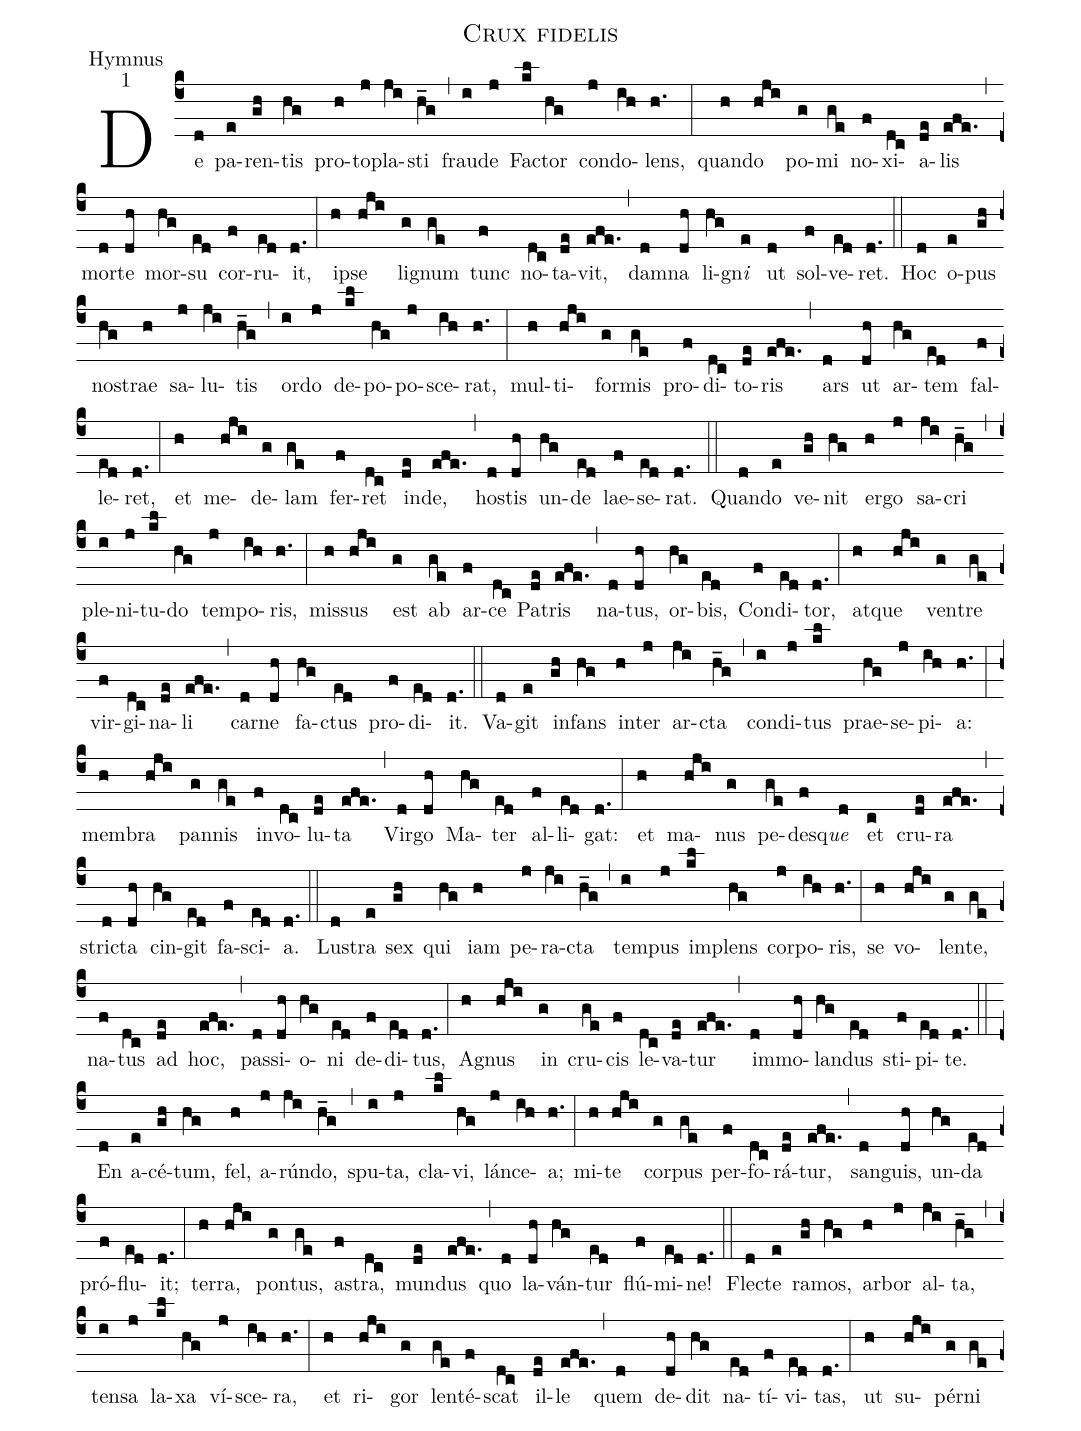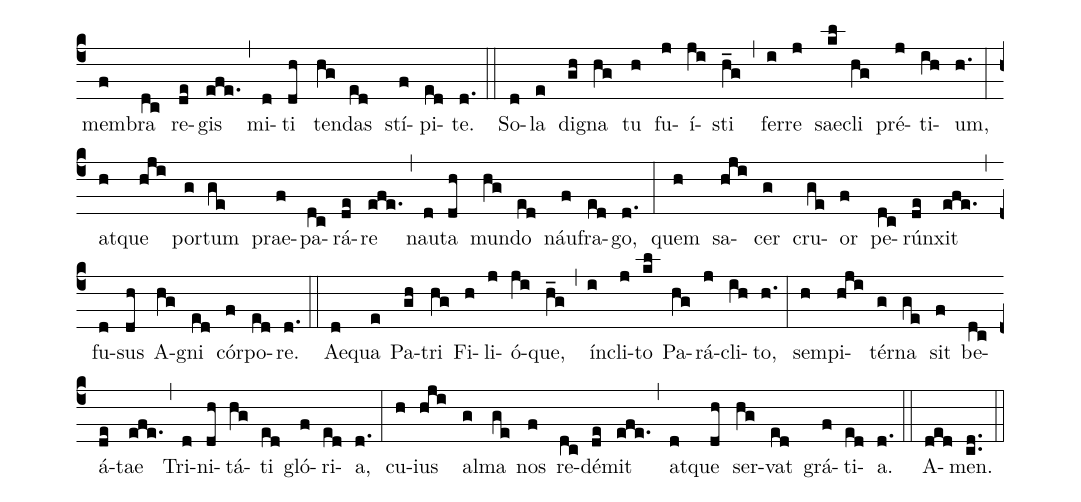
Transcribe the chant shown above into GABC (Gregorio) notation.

name:Crux fidelis;
office-part:Hymnus;
mode:1;
nabc-lines:1;
%%
(c4)De(d) pa(e)ren(gh)tis(hg) pro(h)to(j)pla(ji)sti(h_g) (,)
frau(i)de(j) Fa(kl)ctor(hg) con(j)do(ih)lens,(h.) (:)
quan(h)do(hji) po(g)mi(ge) no(f)xi(dc)a(de)lis(efe.) (,)
mor(d)te(dh) mor(hg)su(ed) cor(f)ru(ed)it,(d.) (:)
i(h)pse(hji) li(g)gnum(ge) tunc(f) no(dc)ta(de)vit,(efe.) (,)
dam(d)na(dh) li(hg)gn<i>i</i>(e) ut(d) sol(f)ve(ed)ret.(d.) (::)

Hoc(d) o(e)pus(gh) no(hg)strae(h) sa(j)lu(ji)tis(h_g) (,) or(i)do(j) de(kl)po(hg)po(j)sce(ih)rat,(h.) (:) mul(h)ti(hji)for(g)mis(ge) pro(f)di(dc)to(de)ris(efe.) (,) ars(d) ut(dh) ar(hg)tem(ed) fal(f)le(ed)ret,(d.) (:)
et(h) me(hji)de(g)lam(ge) fer(f)ret(dc) in(de)de,(efe.) (,) ho(d)stis(dh) un(hg)de(ed) lae(f)se(ed)rat.(d.) (::)

Quan(d)do(e) ve(gh)nit(hg) er(h)go(j) sa(ji)cri(h_g) (,) ple(i)ni(j)tu(kl)do(hg) tem(j)po(ih)ris,(h.) (:) mis(h)sus(hji) est(g) ab(ge) ar(f)ce(dc) Pa(de)tris(efe.) (,) na(d)tus,(dh) or(hg)bis,(ed) Con(f)di(ed)tor,(d.) (:)
at(h)que(hji) ven(g)tre(ge) vir(f)gi(dc)na(de)li(efe.) (,) car(d)ne(dh) fa(hg)ctus(ed) pro(f)di(ed)it.(d.) (::)

Va(d)git(e) in(gh)fans(hg) in(h)ter(j) ar(ji)cta(h_g) (,) con(i)di(j)tus(kl) prae(hg)se(j)pi(ih)a:(h.) (:) mem(h)bra(hji) pan(g)nis(ge) in(f)vo(dc)lu(de)ta(efe.) (,) Vir(d)go(dh) Ma(hg)ter(ed) al(f)li(ed)gat:(d.) (:)
et(h) ma(hji)nus(g) pe(ge)des(f)q<i>ue</i>(d) et(c) cru(de)ra(efe.) (,) stri(d)cta(dh) cin(hg)git(ed) fa(f)sci(ed)a.(d.) (::)

Lu(d)stra(e) sex(gh) qui(hg) iam(h) pe(j)ra(ji)cta(h_g) (,) tem(i)pus(j) im(kl)plens(hg) cor(j)po(ih)ris,(h.) (:) se(h) vo(hji)len(g)te,(ge) na(f)tus(dc) ad(de) hoc,(efe.) (,) pas(d)si(dh)o(hg)ni(ed) de(f)di(ed)tus,(d.) (:) A(h)gnus(hji) in(g) cru(ge)cis(f) le(dc)va(de)tur(efe.) (,) im(d)mo(dh)lan(hg)dus(ed) sti(f)pi(ed)te.(d.) (::)

En(d) a(e)cé(gh)tum,(hg) fel,(h) a(j)rún(ji)do,(h_g) (,)
spu(i)ta,(j) cla(kl)vi,(hg) lán(j)ce(ih)a;(h.) (:)
mi(h)te(hji) cor(g)pus(ge) per(f)fo(dc)rá(de)tur,(efe.) (,)
san(d)guis,(dh) un(hg)da(ed) pró(f)flu(ed)it;(d.) (:)
ter(h)ra,(hji) pon(g)tus,(ge) a(f)stra,(dc) mun(de)dus(efe.) (,)
quo(d) la(dh)ván(hg)tur(ed) flú(f)mi(ed)ne!(d.) (::)

Fle(d)cte(e) ra(gh)mos,(hg) ar(h)bor(j) al(ji)ta,(h_g) (,)
ten(i)sa(j) la(kl)xa(hg) ví(j)sce(ih)ra,(h.) (:)
et(h) ri(hji)gor(g) len(ge)té(f)scat(dc) il(de)le(efe.) (,)
quem(d) de(dh)dit(hg) na(ed)tí(f)vi(ed)tas,(d.) (:)
ut(h) su(hji)pér(g)ni(ge) mem(f)bra(dc) re(de)gis(efe.) (,)
mi(d)ti(dh) ten(hg)das(ed) stí(f)pi(ed)te.(d.) (::)

So(d)la(e) di(gh)gna(hg) tu(h) fu(j)í(ji)sti(h_g) (,)
fer(i)re(j) sae(kl)cli(hg) pré(j)ti(ih)um,(h.) (:)
at(h)que(hji) por(g)tum(ge) prae(f)pa(dc)rá(de)re(efe.) (,)
nau(d)ta(dh) mun(hg)do(ed) náu(f)fra(ed)go,(d.) (:)
quem(h) sa(hji)cer(g) cru(ge)or(f) pe(dc)rún(de)xit(efe.) (,)
fu(d)sus(dh) A(hg)gni(ed) cór(f)po(ed)re.(d.) (::)

Ae(d)qua(e) Pa(gh)tri(hg) Fi(h)li(j)ó(ji)que,(h_g) (,)
ín(i)cli(j)to(kl) Pa(hg)rá(j)cli(ih)to,(h.) (:)
sem(h)pi(hji)tér(g)na(ge) sit(f) be(dc)á(de)tae(efe.) (,)
Tri(d)ni(dh)tá(hg)ti(ed) gló(f)ri(ed)a,(d.) (:)
cu(h)ius(hji) al(g)ma(ge) nos(f) re(dc)dé(de)mit(efe.) (,)
at(d)que(dh) ser(hg)vat(ed) grá(f)ti(ed)a.(d.) (::)
A(ded)men.(cd..) (::)
